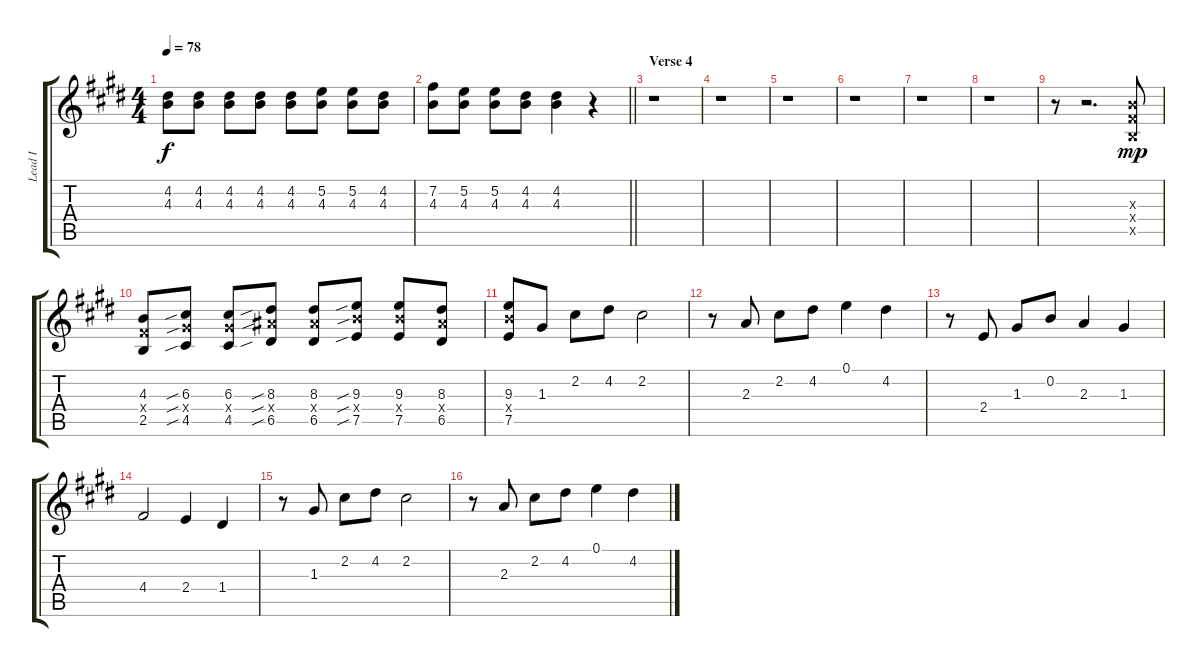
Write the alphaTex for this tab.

\track ("Lead I" "Lead I") {instrument acousticguitarsteel}
\staff {score tabs}
\tuning (E4 B3 G3 D3 A2 E2) {hide}
\ts (4 4)
\tempo 78
\clef g2
\ks c#minor
(4.2 4.3).8{dy f} (4.2 4.3).8 (4.2 4.3).8 (4.2 4.3).8 (4.2 4.3).8 (5.2 4.3).8 (5.2 4.3).8 (4.2 4.3).8 |
\barLineRight lightlight
\ks e
(7.2 4.3).8 (5.2 4.3).8 (5.2 4.3).8 (4.2 4.3).8 (4.2 4.3).4 r.4 |
\section ("" "Verse 4")
\ks c#minor
r.1 |
r.1 |
\ks e
r.1 |
\ks c#minor
r.1 |
r.1 |
\ks e
r.1 |
\ks c#minor
r.8 r.2{d} (4.3{x} 4.4{x} 2.5{x}).8{dy mp} |
(4.3 4.4{x} 2.5).8 (6.3{sib} 6.4{sib x} 4.5{sib}).8 (6.3 6.4{x} 4.5).8 (8.3{sib} 8.4{sib x} 6.5{sib}).8 (8.3 8.4{x} 6.5).8 (9.3{sib} 9.4{sib x} 7.5{sib}).8 (9.3 9.4{x} 7.5).8 (8.3 8.4{x} 6.5).8 |
\ks e
(9.3 9.4{x} 7.5).8 1.3.8 2.2.8 4.2.8 2.2.2 |
\ks c#minor
r.8 2.3.8 2.2.8 4.2.8 0.1.4 4.2.4 |
r.8 2.4.8 1.3.8 0.2.8 2.3.4 1.3.4 |
\ks e
4.4.2 2.4.4 1.4.4 |
\ks c#minor
r.8 1.3.8 2.2.8 4.2.8 2.2.2 |
r.8 2.3.8 2.2.8 4.2.8 0.1.4 4.2.4
